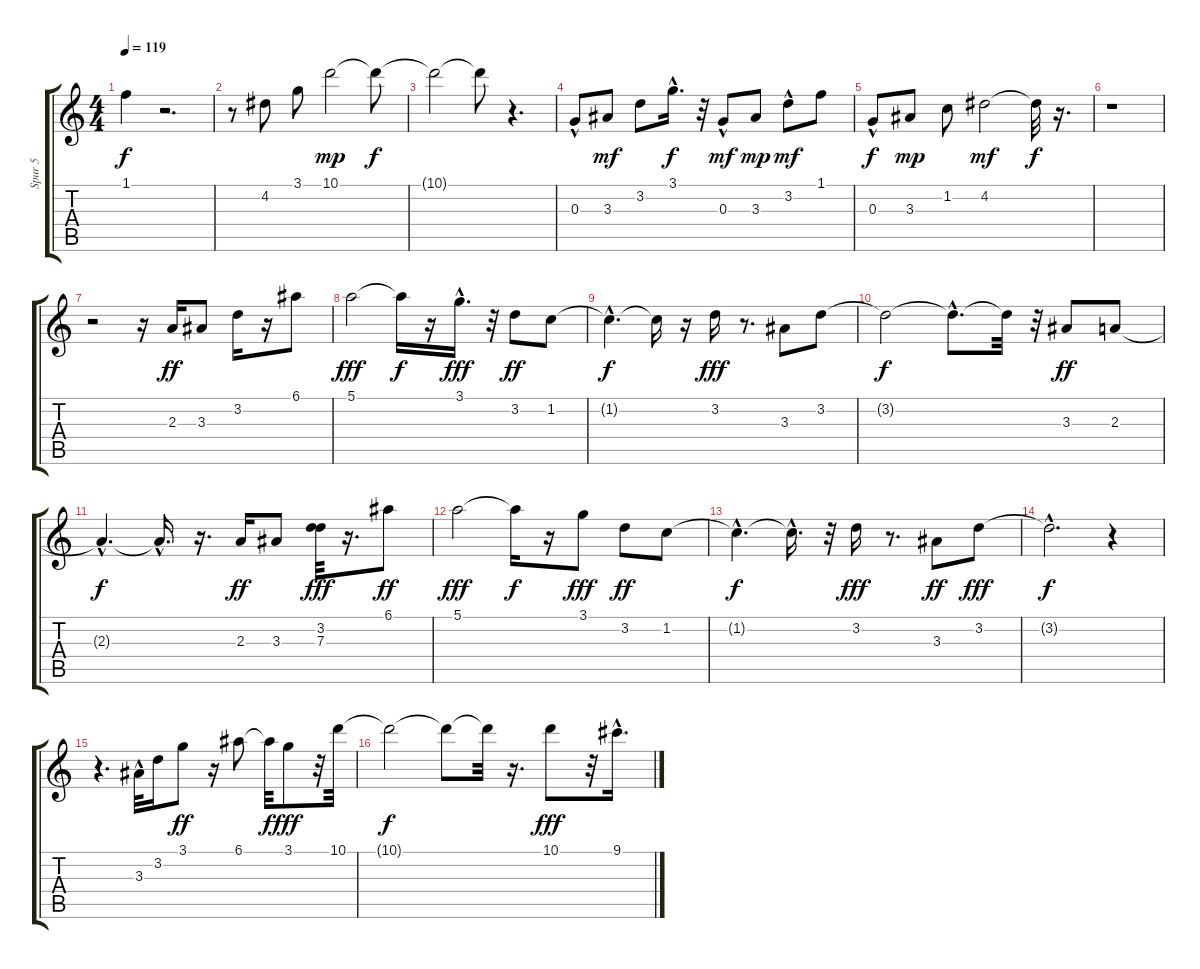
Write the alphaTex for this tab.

\track ("Spur 5" "Spur 5") {instrument acousticguitarsteel}
\staff {score tabs}
\tuning (E4 B3 G3 D3 A2 E2) {hide}
\ts (4 4)
\tempo 119
\clef g2
\ks c
1.1{t}.4{dy f} r.2{d} |
r.8 4.2.8 3.1.8 10.1.2{dy mp} 10.1{t}.8{dy f} |
10.1{t}.2 10.1{t}.8 r.4{d} |
0.3{hac}.8 3.3.8{dy mf} 3.2.8 3.1{hac}.16{d dy f} r.32 0.3{hac}.8{dy mf} 3.3.8{dy mp} 3.2{hac}.8{dy mf} 1.1.8 |
0.3{hac}.8{dy f} 3.3.8{dy mp} 1.2.8 4.2.2{dy mf} 4.2{t}.32{dy f} r.16{d} |
r.1 |
r.2 r.16 2.3.16{dy ff} 3.3.8 3.2.16 r.16 6.1.8 |
5.1.2{dy fff} 5.1{t}.16{dy f} r.16 3.1{hac}.16{d dy fff} r.32 3.2.8{dy ff} 1.2.8 |
1.2{hac t}.4{d dy f} 1.2{t}.16 r.16 3.2.16{dy fff} r.8{d} 3.3.8 3.2.8 |
3.2{t}.2{dy f} 3.2{hac t}.8{d} 3.2{t}.32 r.32 3.3.8{dy ff} 2.3.8 |
2.3{hac t}.4{d dy f} 2.3{hac t}.16{d} r.16{d} 2.3.16{dy ff} 3.3.8 (3.2 7.3).32{dy fff} r.16{d} 6.1.8{dy ff} |
5.1.2{dy fff} 5.1{t}.16{dy f} r.16 3.1.8{dy fff} 3.2.8{dy ff} 1.2.8 |
1.2{hac t}.4{d dy f} 1.2{hac t}.16{d} r.32 3.2.16{dy fff} r.8{d} 3.3.8{dy ff} 3.2.8{dy fff} |
3.2{hac t}.2{d dy f} r.4 |
r.4{d} 3.3{hac}.32 3.2.16 3.1.8{dy ff} r.16 6.1.8 6.1{t}.32{dy f} 3.1.8{dy fff} r.32 10.1.32 |
10.1{t}.2{dy f} 10.1{t}.8 10.1{t}.32 r.16{d} 10.1.8{dy fff} r.32 9.1{hac}.16{d}
